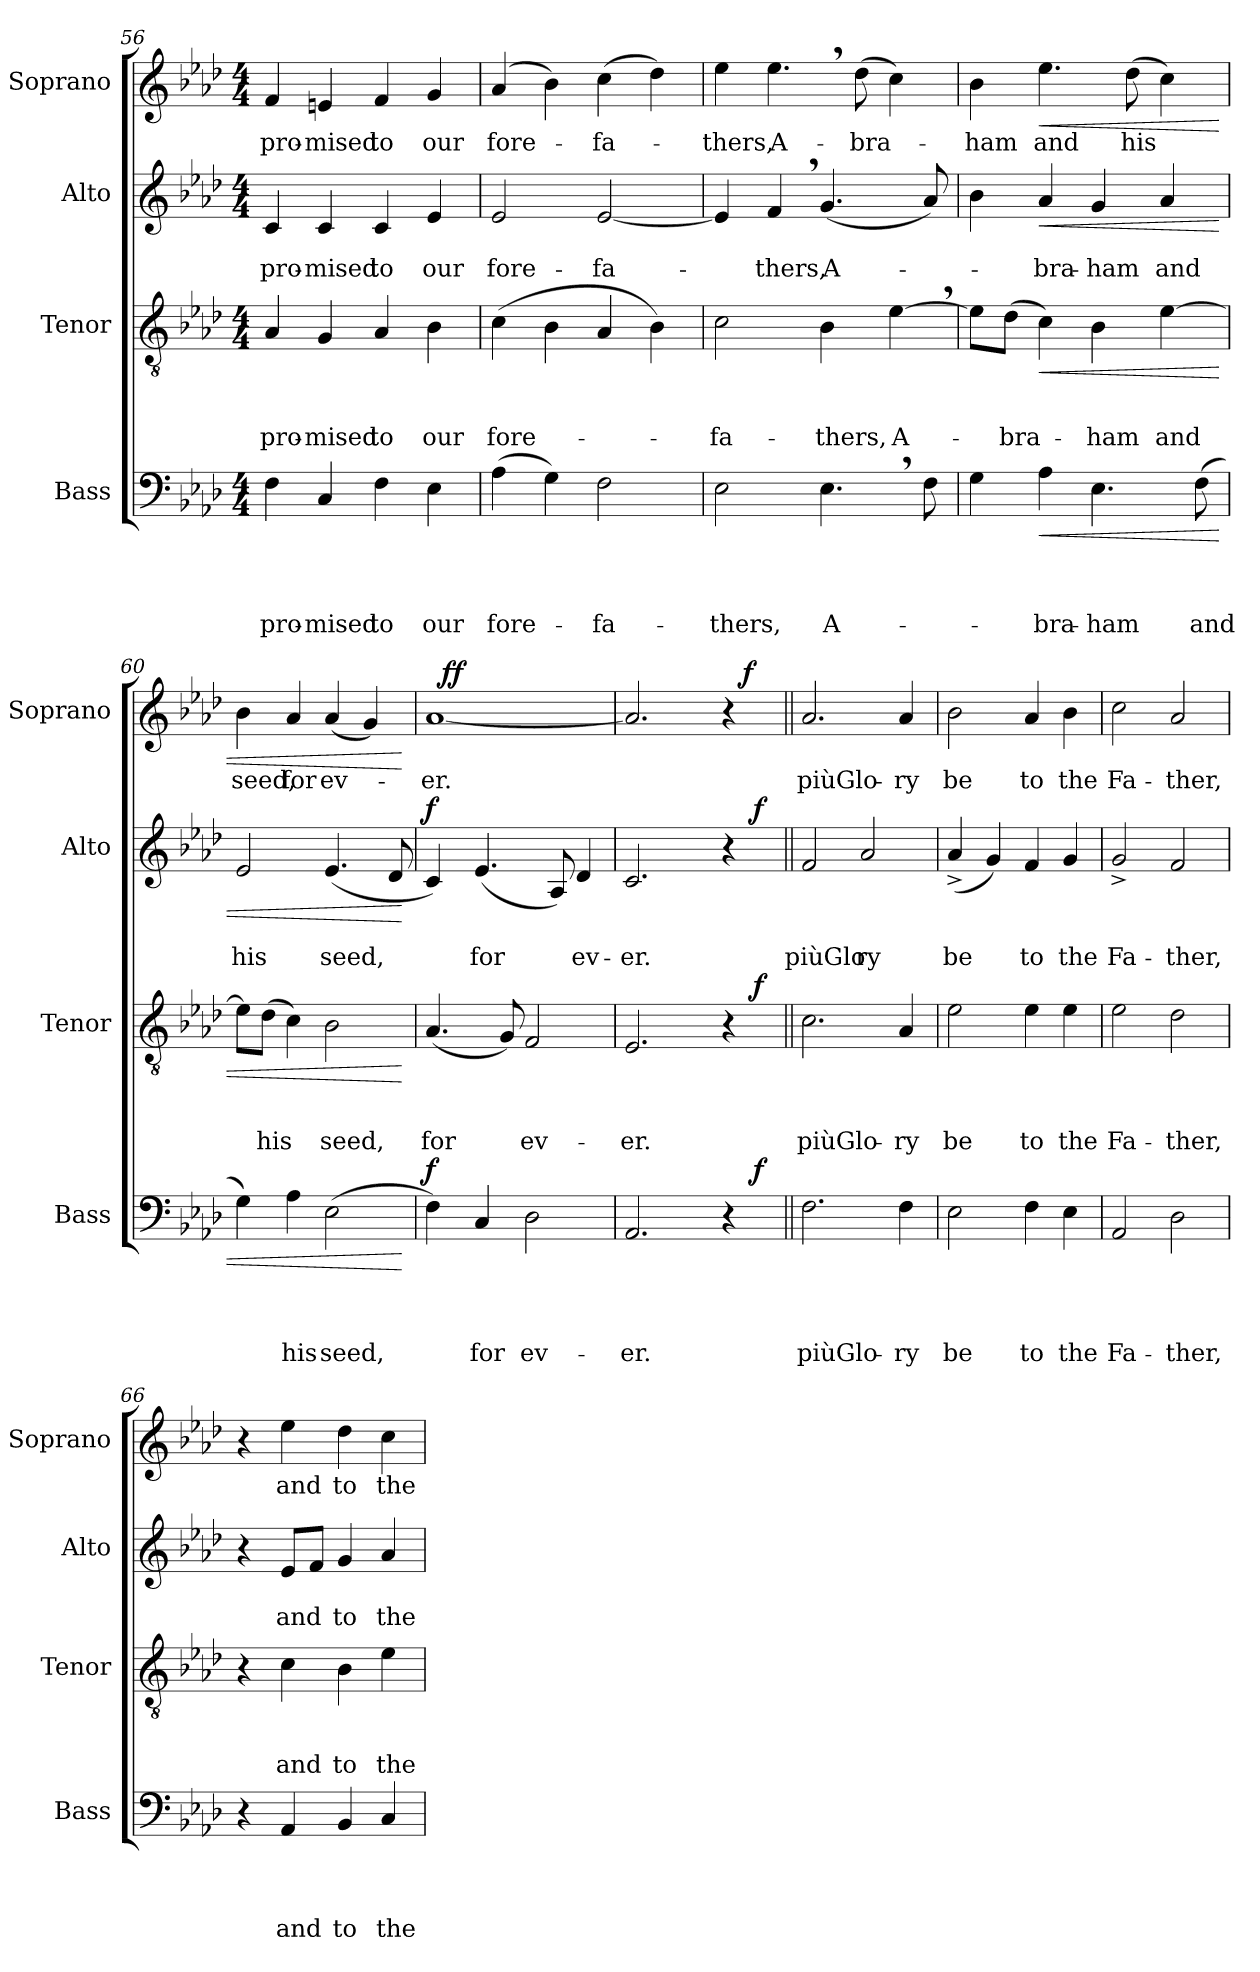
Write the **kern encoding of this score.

**kern	**text	**text	**text	**text	**dynam	**kern	**text	**text	**text	**dynam	**kern	**text	**text	**dynam	**kern	**text	**dynam
*part4	*part4	*part4	*part4	*part4	*part4	*part3	*part3	*part3	*part3	*part3	*part2	*part2	*part2	*part2	*part1	*part1	*part1
*staff4	*staff4	*staff4	*staff4	*staff4	*staff4	*staff3	*staff3	*staff3	*staff3	*staff3	*staff2	*staff2	*staff2	*staff2	*staff1	*staff1	*staff1
*I"Bass	*	*	*	*	*	*I"Tenor	*	*	*	*	*I"Alto	*	*	*	*I"Soprano	*	*
*I'Bass	*	*	*	*	*	*I'Tenor	*	*	*	*	*I'Alto	*	*	*	*I'Soprano	*	*
*clefF4	*	*	*	*	*	*clefGv2	*	*	*	*	*clefG2	*	*	*	*clefG2	*	*
*k[b-e-a-d-]	*	*	*	*	*	*k[b-e-a-d-]	*	*	*	*	*k[b-e-a-d-]	*	*	*	*k[b-e-a-d-]	*	*
*A-:	*	*	*	*	*	*A-:	*	*	*	*	*A-:	*	*	*	*A-:	*	*
*M4/4	*	*	*	*	*	*M4/4	*	*	*	*	*M4/4	*	*	*	*M4/4	*	*
=56	=56	=56	=56	=56	=56	=56	=56	=56	=56	=56	=56	=56	=56	=56	=56	=56	=56
!	!	!	!	!LO:LY:b	!	!	!	!	!LO:LY:b	!	!	!	!LO:LY:b	!	!	!LO:LY:b	!
4F\	.	.	.	pro-	.	4A-/	.	.	pro-	.	4c/	.	pro-	.	4f/	pro-	.
!	!	!	!	!LO:LY:b	!	!	!	!	!LO:LY:b	!	!	!	!LO:LY:b	!	!	!LO:LY:b	!
4C/	.	.	.	-mised	.	4G/	.	.	-mised	.	4c/	.	-mised	.	4en/	-mised	.
!	!	!	!	!LO:LY:b	!	!	!	!	!LO:LY:b	!	!	!	!LO:LY:b	!	!	!LO:LY:b	!
4F\	.	.	.	to	.	4A-/	.	.	to	.	4c/	.	to	.	4f/	to	.
!	!	!	!	!LO:LY:b	!	!	!	!	!LO:LY:b	!	!	!	!LO:LY:b	!	!	!LO:LY:b	!
4E-\	.	.	.	our	.	4B-\	.	.	our	.	4e-/	.	our	.	4g/	our	.
=57	=57	=57	=57	=57	=57	=57	=57	=57	=57	=57	=57	=57	=57	=57	=57	=57	=57
!	!	!	!	!LO:LY:b	!	!	!	!	!LO:LY:b	!	!	!	!LO:LY:b	!	!	!LO:LY:b	!
(>4A-\	.	.	.	fore-	.	(>4c\	.	.	fore-	.	2e-/	.	fore-	.	(4a-/	fore-	.
4G\)	.	.	.	.	.	4B-\	.	.	.	.	.	.	.	.	4b-\)	.	.
!	!	!	!	!LO:LY:b	!	!	!	!	!	!	!	!	!LO:LY:b	!	!	!LO:LY:b	!
2F\	.	.	.	-fa-	.	4A-/	.	.	.	.	[<2e-/	.	-fa-	.	(>4cc\	-fa-	.
.	.	.	.	.	.	4B-\)	.	.	.	.	.	.	.	.	4dd-\)	.	.
=58	=58	=58	=58	=58	=58	=58	=58	=58	=58	=58	=58	=58	=58	=58	=58	=58	=58
!	!	!	!	!LO:LY:b	!	!	!	!	!LO:LY:b	!	!	!	!	!	!	!LO:LY:b	!
2E-\	.	.	.	-thers,	.	2c\	.	.	-fa-	.	4e-/]	.	.	.	4ee-\	-thers,	.
!	!	!	!	!	!	!	!	!	!	!	!	!	!LO:LY:b	!	!	!LO:LY:b	!
.	.	.	.	.	.	.	.	.	.	.	4f,>/	.	-thers,	.	4.ee-,>\	A-	.
!	!	!	!	!LO:LY:b	!	!	!	!	!LO:LY:b	!	!	!	!LO:LY:b	!	!	!	!
4.E-,>\	.	.	.	A-	.	4B-\	.	.	-thers,	.	(<4.g/	.	A-	.	.	.	.
!	!	!	!	!	!	!	!	!	!	!	!	!	!	!	!	!LO:LY:b	!
.	.	.	.	.	.	.	.	.	.	.	.	.	.	.	(>8dd-\	-bra-	.
!	!	!	!	!	!	!	!	!	!LO:LY:b	!	!	!	!	!	!	!	!
.	.	.	.	.	.	[<4e-,>\	.	.	A-	.	.	.	.	.	4cc\)	.	.
8F\	.	.	.	.	.	.	.	.	.	.	8a-/)	.	.	.	.	.	.
!!LO:LB:g=z
=59	=59	=59	=59	=59	=59	=59	=59	=59	=59	=59	=59	=59	=59	=59	=59	=59	=59
!	!	!	!	!	!	!	!	!	!	!	!	!	!	!	!	!LO:LY:b	!
4G\	.	.	.	.	.	8e-\L]	.	.	.	.	4b-\	.	.	.	4b-\	-ham	.
!	!	!	!	!	!	!	!	!	!LO:LY:b	!	!	!	!	!	!	!	!
.	.	.	.	.	.	(>8d-\J	.	.	-bra-	.	.	.	.	.	.	.	.
!	!	!	!	!LO:LY:b	!LO:HP:b	!	!	!	!	!LO:HP:b	!	!	!LO:LY:b	!LO:HP:b	!	!LO:LY:b	!LO:HP:b
4A-\	.	.	.	-bra-	<	4c\)	.	.	.	<	4a-/	.	-bra-	<	4.ee-\	and	<
!	!	!	!	!LO:LY:b	!	!	!	!	!LO:LY:b	!	!	!	!LO:LY:b	!	!	!	!
4.E-\	.	.	.	-ham	.	4B-\	.	.	-ham	.	4g/	.	-ham	.	.	.	.
!	!	!	!	!	!	!	!	!	!	!	!	!	!	!	!	!LO:LY:b	!
.	.	.	.	.	.	.	.	.	.	.	.	.	.	.	(>8dd-\	his	.
!	!	!	!	!	!	!	!	!	!LO:LY:b	!	!	!	!LO:LY:b	!	!	!	!
.	.	.	.	.	.	[>4e-\	.	.	and	.	4a-/	.	and	.	4cc\)	.	.
!	!	!	!	!LO:LY:b	!	!	!	!	!	!	!	!	!	!	!	!	!
(>8F\	.	.	.	and	.	.	.	.	.	.	.	.	.	.	.	.	.
=60	=60	=60	=60	=60	=60	=60	=60	=60	=60	=60	=60	=60	=60	=60	=60	=60	=60
!	!	!	!	!	!	!	!	!	!	!	!	!	!LO:LY:b	!	!	!LO:LY:b	!
4G\)	.	.	.	.	.	8e-\L]	.	.	.	.	2e-/	.	his	.	4b-\	seed,	.
!	!	!	!	!	!	!	!	!	!LO:LY:b	!	!	!	!	!	!	!	!
.	.	.	.	.	.	(>8d-\J	.	.	his	.	.	.	.	.	.	.	.
!	!	!	!	!LO:LY:b	!	!	!	!	!	!	!	!	!	!	!	!LO:LY:b	!
4A-\	.	.	.	his	.	4c\)	.	.	.	.	.	.	.	.	4a-/	for	.
!	!	!	!	!LO:LY:b	!	!	!	!	!LO:LY:b	!	!	!	!LO:LY:b	!	!	!LO:LY:b	!
(>2E-\	.	.	.	seed,	.	2B-\	.	.	seed,	.	(4.e-/	.	seed,	.	(<4a-/	ev-	.
.	.	.	.	.	.	.	.	.	.	.	.	.	.	.	4g/)	.	.
.	.	.	.	.	.	.	.	.	.	.	8d-/	.	.	.	.	.	.
.	.	.	.	.	[	.	.	.	.	[	.	.	.	[	.	.	[
=61	=61	=61	=61	=61	=61	=61	=61	=61	=61	=61	=61	=61	=61	=61	=61	=61	=61
!	!	!	!	!	!LO:DY:a	!	!	!	!LO:LY:b	!	!	!	!	!LO:DY:b	!	!LO:LY:b	!
*	*	*	*	*	*	*	*	*	*	*	*	*	*	*	*^	*	*
4F\)	.	.	.	.	f	(<4.A-/	.	.	for	.	4c/)	.	.	f	[<1a-	16ryy	-er.	.
!	!	!	!	!	!	!	!	!	!	!	!	!	!	!	!	!	!	!LO:DY:a
!	!	!	!	!	!	!	!	!	!	!	!	!	!	!	!	!	!	!LO:DY:n=1:b
.	.	.	.	.	.	.	.	.	.	.	.	.	.	.	.	2...ryy	.	f f
!	!	!	!	!LO:LY:b	!	!	!	!	!	!	!	!	!LO:LY:b	!	!	!	!	!
4C/	.	.	.	for	.	.	.	.	.	.	(4.e-/	.	for	.	.	.	.	.
.	.	.	.	.	.	8G/)	.	.	.	.	.	.	.	.	.	.	.	.
!	!	!	!	!LO:LY:b	!	!	!	!	!LO:LY:b	!	!	!	!	!	!	!	!	!
2D-\	.	.	.	ev-	.	2F/	.	.	ev-	.	.	.	.	.	.	.	.	.
.	.	.	.	.	.	.	.	.	.	.	8A-/)	.	.	.	.	.	.	.
!	!	!	!	!	!	!	!	!	!	!	!	!	!LO:LY:b	!	!	!	!	!
.	.	.	.	.	.	.	.	.	.	.	4d-/	.	ev-	.	.	.	.	.
=62	=62	=62	=62	=62	=62	=62	=62	=62	=62	=62	=62	=62	=62	=62	=62	=62	=62	=62
!	!	!	!	!LO:LY:b	!	!	!	!	!LO:LY:b	!	!	!	!LO:LY:b	!	!	!	!	!
*^	*	*	*	*	*	*^	*	*	*	*	*^	*	*	*	*	*	*	*
2.AA-/	2..ryy	.	.	.	-er.	.	2.E-/	2..ryy	.	.	-er.	.	2.c/	2..ryy	.	-er.	.	2.a-/]	2ryy	.	.
.	.	.	.	.	.	.	.	.	.	.	.	.	.	.	.	.	.	.	4ryy	.	.
4r	.	.	.	.	.	.	4r	.	.	.	.	.	4r	.	.	.	.	4r	16.ryy	.	.
!	!	!	!	!	!	!	!	!	!	!	!	!	!	!	!	!	!	!	!	!	!LO:DY:b
.	.	.	.	.	.	.	.	.	.	.	.	.	.	.	.	.	.	.	8ryy	.	f
!	!	!	!	!	!	!LO:DY:b	!	!	!	!	!	!LO:DY:b	!	!	!	!	!LO:DY:b	!	!	!	!
.	8ryy	.	.	.	.	f	.	8ryy	.	.	.	f	.	8ryy	.	.	f	.	.	.	.
.	.	.	.	.	.	.	.	.	.	.	.	.	.	.	.	.	.	.	32ryy	.	.
=63||	=63||	=63||	=63||	=63||	=63||	=63||	=63||	=63||	=63||	=63||	=63||	=63||	=63||	=63||	=63||	=63||	=63||	=63||	=63||	=63||	=63||
!	!	!	!	!	!LO:LY:b:rj	!	!	!	!	!	!LO:LY:b:rj	!	!	!	!	!LO:LY:b:rj	!	!	!	!LO:LY:b:rj	!
*v	*v	*	*	*	*	*	*	*	*	*	*	*	*v	*v	*	*	*	*v	*v	*	*
*	*	*	*	*	*	*v	*v	*	*	*	*	*	*	*	*	*	*	*
2.F\	.	.	.	piùGlo-	.	2.c\	.	.	piùGlo-	.	2f/	.	piùGlo-	.	2.a-/	piùGlo-	.
!	!	!	!	!	!	!	!	!	!	!	!	!	!LO:LY:b	!	!	!	!
.	.	.	.	.	.	.	.	.	.	.	2a-/	.	-ry	.	.	.	.
!	!	!	!	!LO:LY:b	!	!	!	!	!LO:LY:b	!	!	!	!	!	!	!LO:LY:b	!
4F\	.	.	.	-ry	.	4A-/	.	.	-ry	.	.	.	.	.	4a-/	-ry	.
!!LO:LB:g=z
=64	=64	=64	=64	=64	=64	=64	=64	=64	=64	=64	=64	=64	=64	=64	=64	=64	=64
!	!	!	!	!LO:LY:b	!	!	!	!	!LO:LY:b	!	!	!	!LO:LY:b	!	!	!LO:LY:b	!
2E-\	.	.	.	be	.	2e-\	.	.	be	.	(<4a-^</	.	be	.	2b-\	be	.
.	.	.	.	.	.	.	.	.	.	.	4g/)	.	.	.	.	.	.
!	!	!	!	!LO:LY:b	!	!	!	!	!LO:LY:b	!	!	!	!LO:LY:b	!	!	!LO:LY:b	!
4F\	.	.	.	to	.	4e-\	.	.	to	.	4f/	.	to	.	4a-/	to	.
!	!	!	!	!LO:LY:b	!	!	!	!	!LO:LY:b	!	!	!	!LO:LY:b	!	!	!LO:LY:b	!
4E-\	.	.	.	the	.	4e-\	.	.	the	.	4g/	.	the	.	4b-\	the	.
=65	=65	=65	=65	=65	=65	=65	=65	=65	=65	=65	=65	=65	=65	=65	=65	=65	=65
!	!	!	!	!LO:LY:b	!	!	!	!	!LO:LY:b	!	!	!	!LO:LY:b	!	!	!LO:LY:b	!
2AA-/	.	.	.	Fa-	.	2e-\	.	.	Fa-	.	2g^</	.	Fa-	.	2cc\	Fa-	.
!	!	!	!	!LO:LY:b	!	!	!	!	!LO:LY:b	!	!	!	!LO:LY:b	!	!	!LO:LY:b	!
2D-\	.	.	.	-ther,	.	2d-\	.	.	-ther,	.	2f/	.	-ther,	.	2a-/	-ther,	.
=66	=66	=66	=66	=66	=66	=66	=66	=66	=66	=66	=66	=66	=66	=66	=66	=66	=66
4r	.	.	.	.	.	4r	.	.	.	.	4r	.	.	.	4r	.	.
!	!	!	!	!LO:LY:b	!	!	!	!	!LO:LY:b	!	!	!	!LO:LY:b	!	!	!LO:LY:b	!
4AA-/	.	.	.	and	.	4c\	.	.	and	.	8e-/L	.	and	.	4ee-\	and	.
.	.	.	.	.	.	.	.	.	.	.	8f/J	.	.	.	.	.	.
!	!	!	!	!LO:LY:b	!	!	!	!	!LO:LY:b	!	!	!	!LO:LY:b	!	!	!LO:LY:b	!
4BB-/	.	.	.	to	.	4B-\	.	.	to	.	4g/	.	to	.	4dd-\	to	.
!	!	!	!	!LO:LY:b	!	!	!	!	!LO:LY:b	!	!	!	!LO:LY:b	!	!	!LO:LY:b	!
4C/	.	.	.	the	.	4e-\	.	.	the	.	4a-/	.	the	.	4cc\	the	.
=	=	=	=	=	=	=	=	=	=	=	=	=	=	=	=	=	=
*-	*-	*-	*-	*-	*-	*-	*-	*-	*-	*-	*-	*-	*-	*-	*-	*-	*-
